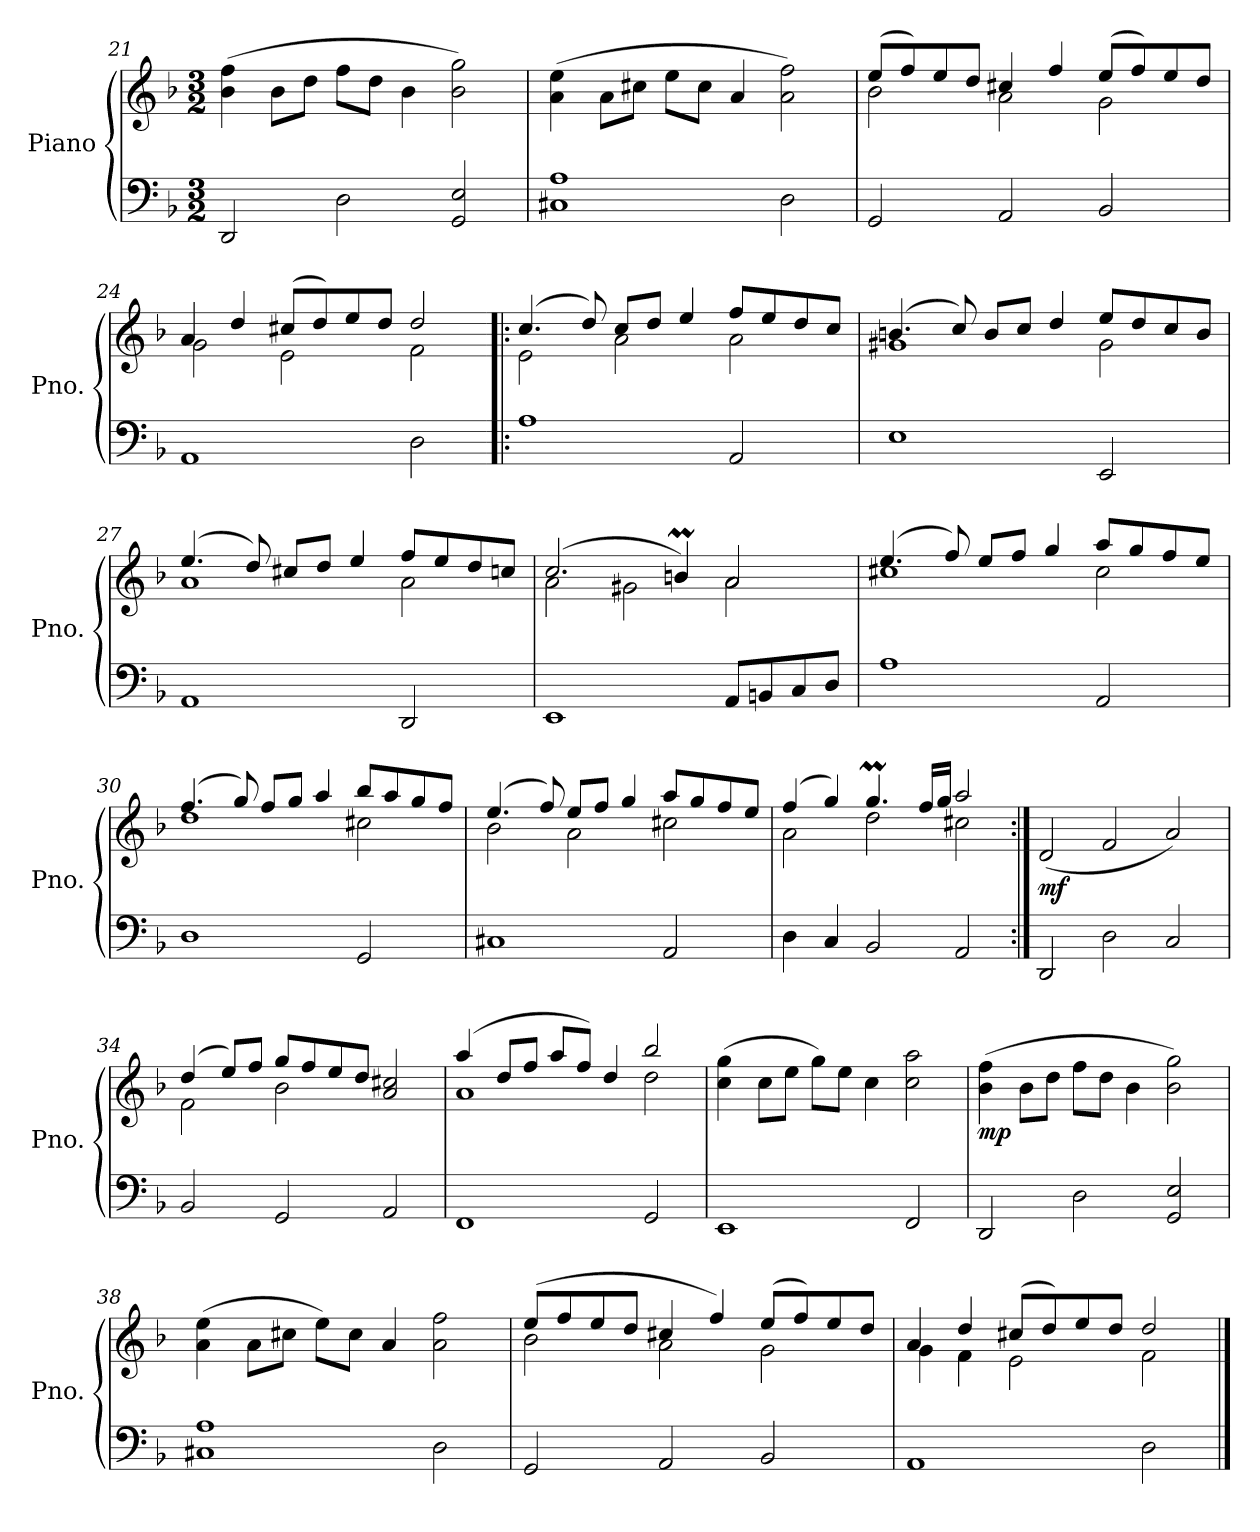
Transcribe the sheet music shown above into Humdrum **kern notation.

**kern	**kern	**dynam
*part1	*part1	*part1
*staff2	*staff1	*staff1/2
*I"Piano	*	*
*I'Pno.	*	*
!!LO:PB:g=z
*clefF4	*clefG2	*
*k[b-]	*k[b-]	*
*M3/2	*M3/2	*
=21	=21	=21
2DD/	(>4b-\ 4ff\	.
.	8b-\L	.
.	8dd\J	.
2D\	8ff\L	.
.	8dd\J	.
.	4b-\	.
2GG/ 2E/	2b-\ 2gg\)	.
=22	=22	=22
1C#X 1A	(>4a\ 4ee\	.
.	8a\L	.
.	8cc#X\J	.
.	8ee\L	.
.	8cc#\J	.
.	4a/	.
2D\	2a\ 2ff\)	.
=23	=23	=23
*	*^	*
2GG/	(>8ee/L	2b-\	.
.	8ff/)	.	.
.	8ee/	.	.
.	8dd/J	.	.
2AA/	4cc#X/	2a\	.
.	4ff/	.	.
2BB-/	(>8ee/L	2g\	.
.	8ff/)	.	.
.	8ee/	.	.
.	8dd/J	.	.
=24	=24	=24	=24
*	*MM120	*	*
1AA	4a/	2g\	.
.	4dd/	.	.
.	(>8cc#X/L	2e\	.
.	8dd/)	.	.
.	8ee/	.	.
.	8dd/J	.	.
*	*MM70	*	*
2D\	2dd/	2f\	.
!!LO:LB:g=z	!!
=25!|:	=25!|:	=25!|:	=25!|:
*	*MM132	*	*
1A	(>4.cc/	2e\	.
.	8dd/)	.	.
.	8cc/L	2a\	.
.	8dd/J	.	.
.	4ee/	.	.
2AA/	8ff/L	2a\	.
.	8ee/	.	.
.	8dd/	.	.
.	8cc/J	.	.
=26	=26	=26	=26
1E	(>4.bn/	1g#X	.
.	8cc/)	.	.
.	8b/L	.	.
.	8cc/J	.	.
.	4dd/	.	.
2EE/	8ee/L	2g#\	.
.	8dd/	.	.
.	8cc/	.	.
.	8b/J	.	.
=27	=27	=27	=27
1AA	(>4.ee/	1a	.
.	8dd/)	.	.
.	8cc#X/L	.	.
.	8dd/J	.	.
.	4ee/	.	.
2DD/	8ff/L	2a\	.
.	8ee/	.	.
.	8dd/	.	.
.	8ccn/J	.	.
=28	=28	=28	=28
1EE	(>2.cc/	2a\	.
.	.	2g#X\	.
.	4bnm/)	.	.
8AA/L	2a/	2a\	.
8BBn/	.	.	.
8C/	.	.	.
8D/J	.	.	.
!!LO:LB:g=z	!!
=29	=29	=29	=29
1A	(>4.ee/	1cc#X	.
.	8ff/)	.	.
.	8ee/L	.	.
.	8ff/J	.	.
.	4gg/	.	.
2AA/	8aa/L	2cc#\	.
.	8gg/	.	.
.	8ff/	.	.
.	8ee/J	.	.
=30	=30	=30	=30
1D	(>4.ff/	1dd	.
.	8gg/)	.	.
.	8ff/L	.	.
.	8gg/J	.	.
.	4aa/	.	.
2GG/	8bb-/L	2cc#X\	.
.	8aa/	.	.
.	8gg/	.	.
.	8ff/J	.	.
=31	=31	=31	=31
1C#X	(>4.ee/	2b-\	.
.	8ff/)	.	.
.	8ee/L	2a\	.
.	8ff/J	.	.
.	4gg/	.	.
2AA/	8aa/L	2cc#X\	.
.	8gg/	.	.
.	8ff/	.	.
.	8ee/J	.	.
=32	=32	=32	=32
*	*MM110	*	*
4D\	(>4ff/	2a\	.
4C/	4gg/)	.	.
2BB-/	4.ggM/	2dd\	.
.	16ff/LL	.	.
.	16gg/JJ	.	.
2AA/	2aa/	2cc#X\	.
*	*v	*v	*
!!LO:LB:g=z
=33:|!	=33:|!	=33:|!
*	*MM132	*
*	*^	*
!	!	!	!LO:DY:b
*	*v	*v	*
2DD/	(>2d/	mf
2D\	2f/	.
2C/	2a/)	.
=34	=34	=34
*	*^	*
2BB-/	(>4dd/	2f\	.
.	8ee/L)	.	.
.	8ff/J	.	.
2GG/	8gg/L	2b-\	.
.	8ff/	.	.
.	8ee/	.	.
.	8dd/J	.	.
2AA/	2a/ 2cc#X/	2ryy	.
=35	=35	=35	=35
1FF	(>4aa/	1a	.
.	8dd/L	.	.
.	8ff/J	.	.
.	8aa/L	.	.
.	8ff/J)	.	.
.	4dd/	.	.
2GG/	2bb-/	2dd\	.
*	*v	*v	*
=36	=36	=36
1EE	(>4cc\ 4gg\	.
.	8cc\L	.
.	8ee\J	.
.	8gg\L)	.
.	8ee\J	.
.	4cc\	.
2FF/	2cc\ 2aa\	.
!!LO:LB:g=z
=37	=37	=37
!	!	!LO:DY:b
2DD/	(>4b-\ 4ff\	mp
.	8b-\L	.
.	8dd\J	.
2D\	8ff\L	.
.	8dd\J	.
.	4b-\	.
2GG/ 2E/	2b-\ 2gg\)	.
=38	=38	=38
1C#X 1A	(>4a\ 4ee\	.
.	8a\L	.
.	8cc#X\J	.
.	8ee\L)	.
.	8cc#\J	.
.	4a/	.
2D\	2a\ 2ff\	.
=39	=39	=39
*	*MM120	*
*	*^	*
2GG/	(>8ee/L	2b-\	.
.	8ff/	.	.
.	8ee/	.	.
.	8dd/J	.	.
2AA/	4cc#X/	2a\	.
.	4ff/)	.	.
2BB-/	(>8ee/L	2g\	.
.	8ff/)	.	.
.	8ee/	.	.
.	8dd/J	.	.
=40	=40	=40	=40
*	*MM100	*	*
1AA	4a/	4g\	.
.	4dd/	4f\	.
.	(>8cc#X/L	2e\	.
.	8dd/)	.	.
.	8ee/	.	.
.	8dd/J	.	.
*	*MM20	*	*
2D\	2dd/	2f\	.
*	*v	*v	*
==	==	==
*-	*-	*-
